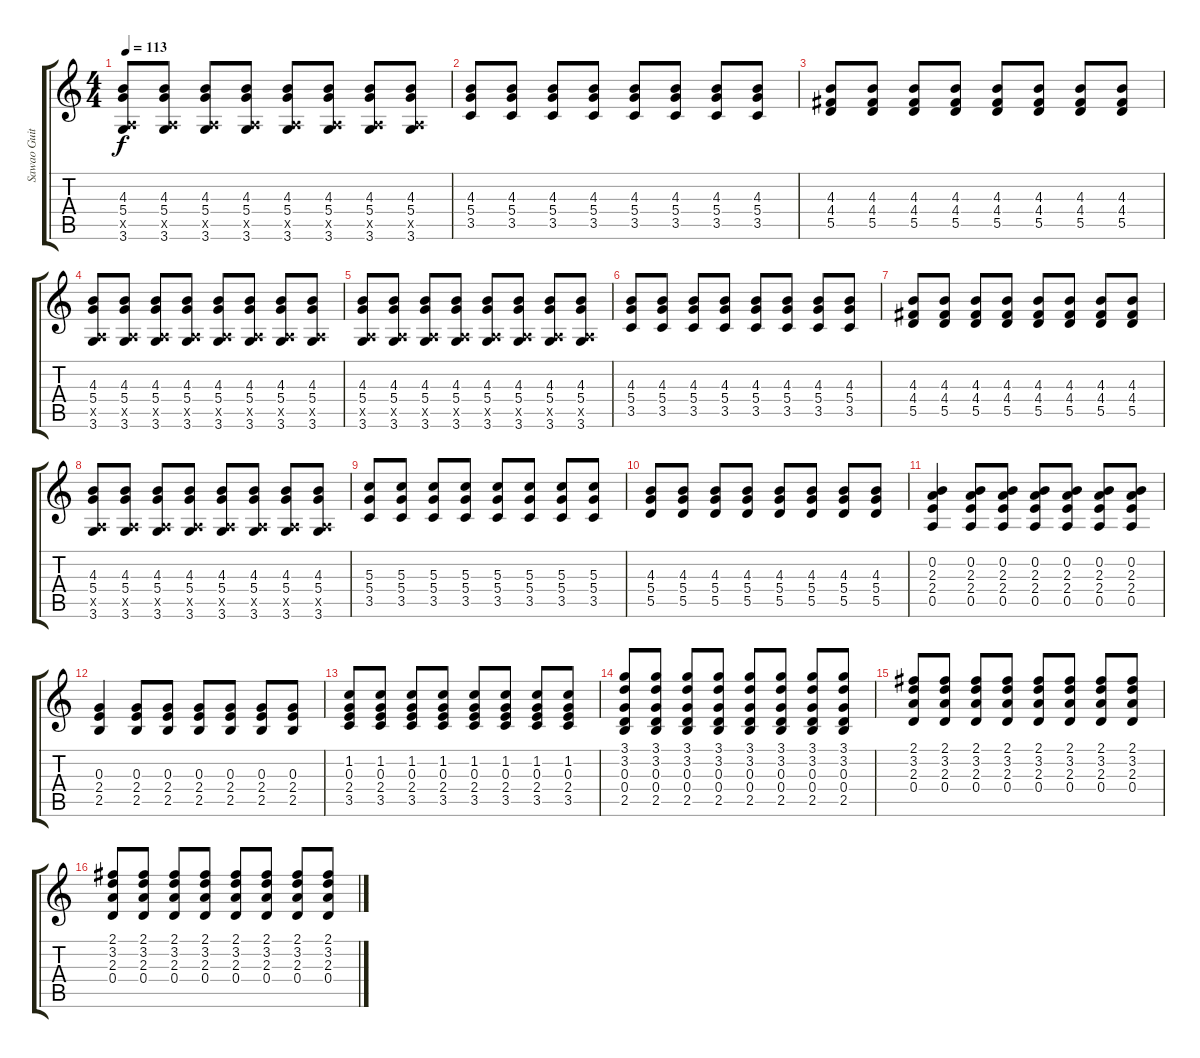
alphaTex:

\track ("Sawao Guitar" "Sawao Guit") {instrument acousticguitarsteel}
\staff {score tabs}
\tuning (E4 B3 G3 D3 A2 E2) {hide}
\ts (4 4)
\tempo 113
\clef g2
\ks c
(4.3 5.4 0.5{x} 3.6).8{dy f} (4.3 5.4 0.5{x} 3.6).8 (4.3 5.4 0.5{x} 3.6).8 (4.3 5.4 0.5{x} 3.6).8 (4.3 5.4 0.5{x} 3.6).8 (4.3 5.4 0.5{x} 3.6).8 (4.3 5.4 0.5{x} 3.6).8 (4.3 5.4 0.5{x} 3.6).8 |
(4.3 5.4 3.5).8 (4.3 5.4 3.5).8 (4.3 5.4 3.5).8 (4.3 5.4 3.5).8 (4.3 5.4 3.5).8 (4.3 5.4 3.5).8 (4.3 5.4 3.5).8 (4.3 5.4 3.5).8 |
(4.3 4.4 5.5).8 (4.3 4.4 5.5).8 (4.3 4.4 5.5).8 (4.3 4.4 5.5).8 (4.3 4.4 5.5).8 (4.3 4.4 5.5).8 (4.3 4.4 5.5).8 (4.3 4.4 5.5).8 |
(4.3 5.4 0.5{x} 3.6).8 (4.3 5.4 0.5{x} 3.6).8 (4.3 5.4 0.5{x} 3.6).8 (4.3 5.4 0.5{x} 3.6).8 (4.3 5.4 0.5{x} 3.6).8 (4.3 5.4 0.5{x} 3.6).8 (4.3 5.4 0.5{x} 3.6).8 (4.3 5.4 0.5{x} 3.6).8 |
(4.3 5.4 0.5{x} 3.6).8 (4.3 5.4 0.5{x} 3.6).8 (4.3 5.4 0.5{x} 3.6).8 (4.3 5.4 0.5{x} 3.6).8 (4.3 5.4 0.5{x} 3.6).8 (4.3 5.4 0.5{x} 3.6).8 (4.3 5.4 0.5{x} 3.6).8 (4.3 5.4 0.5{x} 3.6).8 |
(4.3 5.4 3.5).8 (4.3 5.4 3.5).8 (4.3 5.4 3.5).8 (4.3 5.4 3.5).8 (4.3 5.4 3.5).8 (4.3 5.4 3.5).8 (4.3 5.4 3.5).8 (4.3 5.4 3.5).8 |
(4.3 4.4 5.5).8 (4.3 4.4 5.5).8 (4.3 4.4 5.5).8 (4.3 4.4 5.5).8 (4.3 4.4 5.5).8 (4.3 4.4 5.5).8 (4.3 4.4 5.5).8 (4.3 4.4 5.5).8 |
(4.3 5.4 0.5{x} 3.6).8 (4.3 5.4 0.5{x} 3.6).8 (4.3 5.4 0.5{x} 3.6).8 (4.3 5.4 0.5{x} 3.6).8 (4.3 5.4 0.5{x} 3.6).8 (4.3 5.4 0.5{x} 3.6).8 (4.3 5.4 0.5{x} 3.6).8 (4.3 5.4 0.5{x} 3.6).8 |
(5.3 5.4 3.5).8 (5.3 5.4 3.5).8 (5.3 5.4 3.5).8 (5.3 5.4 3.5).8 (5.3 5.4 3.5).8 (5.3 5.4 3.5).8 (5.3 5.4 3.5).8 (5.3 5.4 3.5).8 |
(4.3 5.4 5.5).8 (4.3 5.4 5.5).8 (4.3 5.4 5.5).8 (4.3 5.4 5.5).8 (4.3 5.4 5.5).8 (4.3 5.4 5.5).8 (4.3 5.4 5.5).8 (4.3 5.4 5.5).8 |
(0.2 2.3 2.4 0.5).4 (0.2 2.3 2.4 0.5).8 (0.2 2.3 2.4 0.5).8 (0.2 2.3 2.4 0.5).8 (0.2 2.3 2.4 0.5).8 (0.2 2.3 2.4 0.5).8 (0.2 2.3 2.4 0.5).8 |
(0.3 2.4 2.5).4 (0.3 2.4 2.5).8 (0.3 2.4 2.5).8 (0.3 2.4 2.5).8 (0.3 2.4 2.5).8 (0.3 2.4 2.5).8 (0.3 2.4 2.5).8 |
(1.2 0.3 2.4 3.5).8 (1.2 0.3 2.4 3.5).8 (1.2 0.3 2.4 3.5).8 (1.2 0.3 2.4 3.5).8 (1.2 0.3 2.4 3.5).8 (1.2 0.3 2.4 3.5).8 (1.2 0.3 2.4 3.5).8 (1.2 0.3 2.4 3.5).8 |
(3.1 3.2 0.3 0.4 2.5).8 (3.1 3.2 0.3 0.4 2.5).8 (3.1 3.2 0.3 0.4 2.5).8 (3.1 3.2 0.3 0.4 2.5).8 (3.1 3.2 0.3 0.4 2.5).8 (3.1 3.2 0.3 0.4 2.5).8 (3.1 3.2 0.3 0.4 2.5).8 (3.1 3.2 0.3 0.4 2.5).8 |
(2.1 3.2 2.3 0.4).8 (2.1 3.2 2.3 0.4).8 (2.1 3.2 2.3 0.4).8 (2.1 3.2 2.3 0.4).8 (2.1 3.2 2.3 0.4).8 (2.1 3.2 2.3 0.4).8 (2.1 3.2 2.3 0.4).8 (2.1 3.2 2.3 0.4).8 |
(2.1 3.2 2.3 0.4).8 (2.1 3.2 2.3 0.4).8 (2.1 3.2 2.3 0.4).8 (2.1 3.2 2.3 0.4).8 (2.1 3.2 2.3 0.4).8 (2.1 3.2 2.3 0.4).8 (2.1 3.2 2.3 0.4).8 (2.1 3.2 2.3 0.4).8
